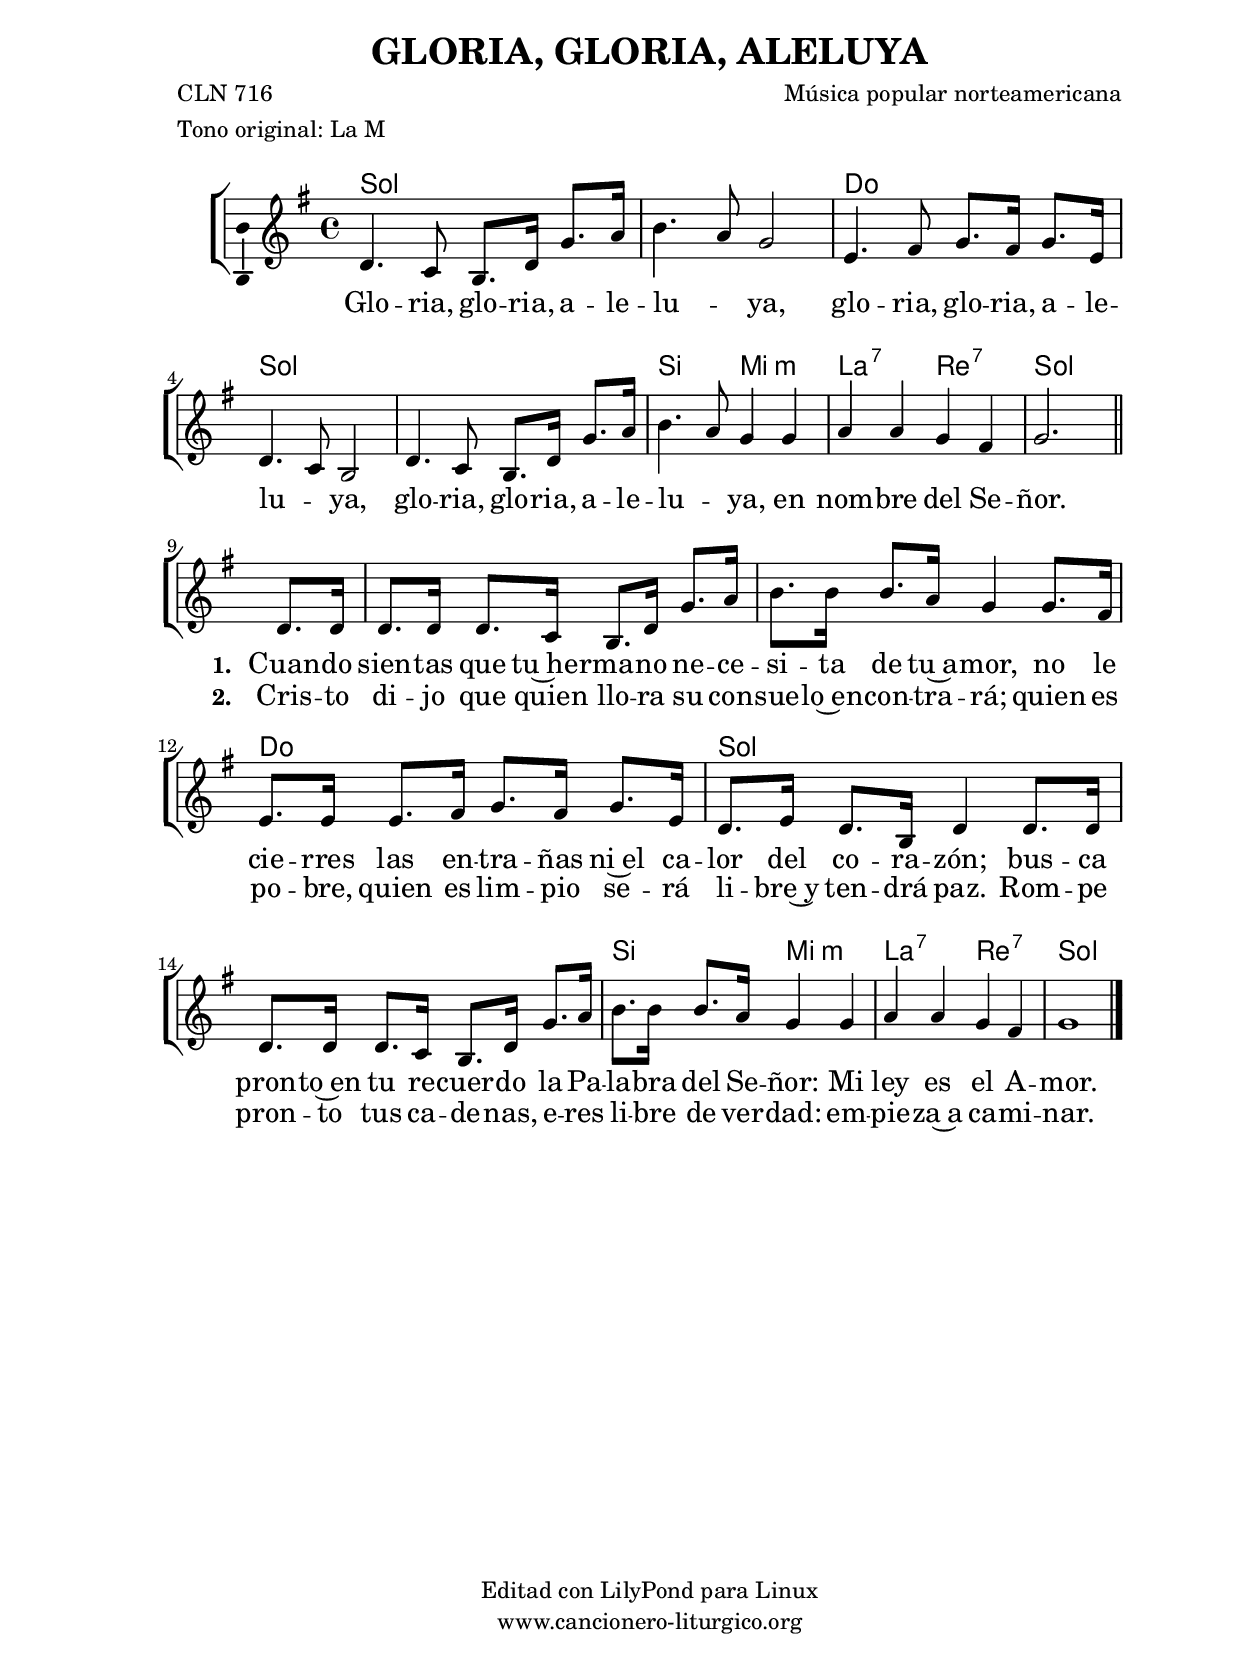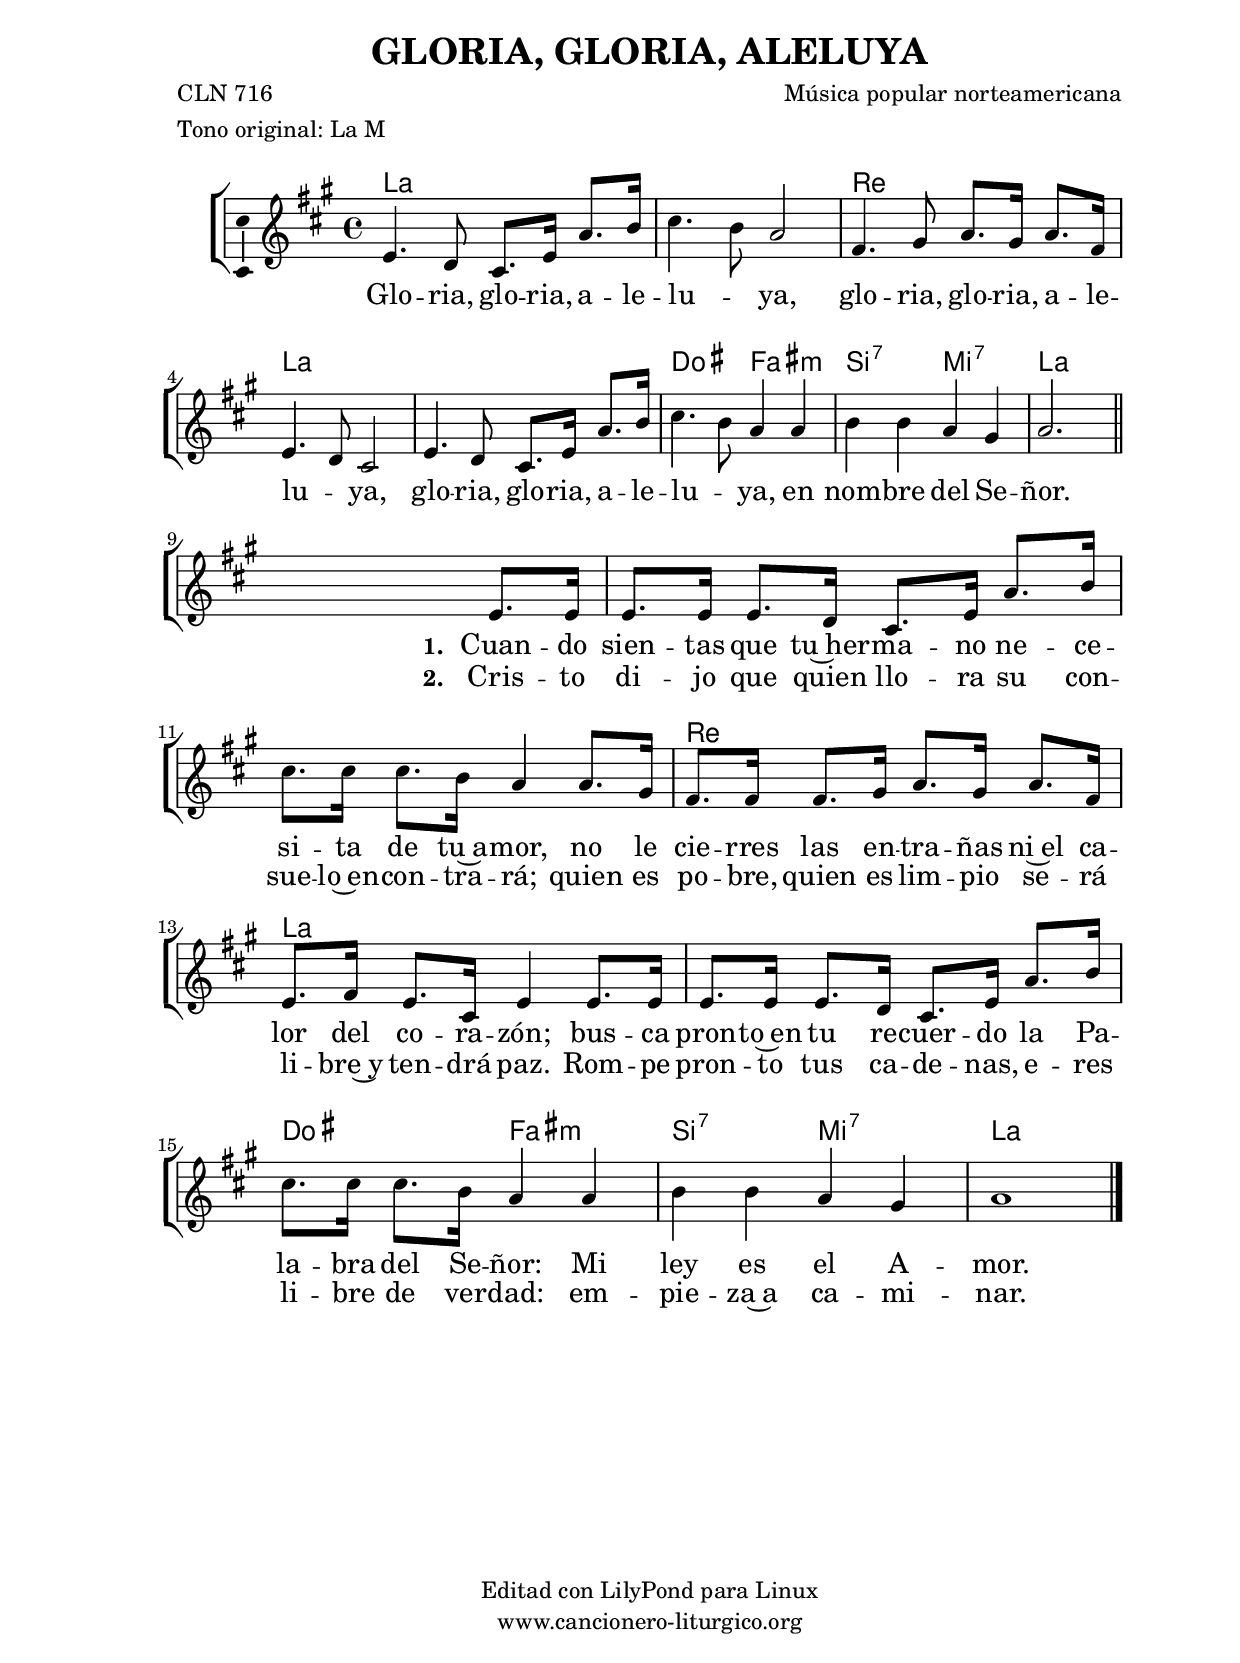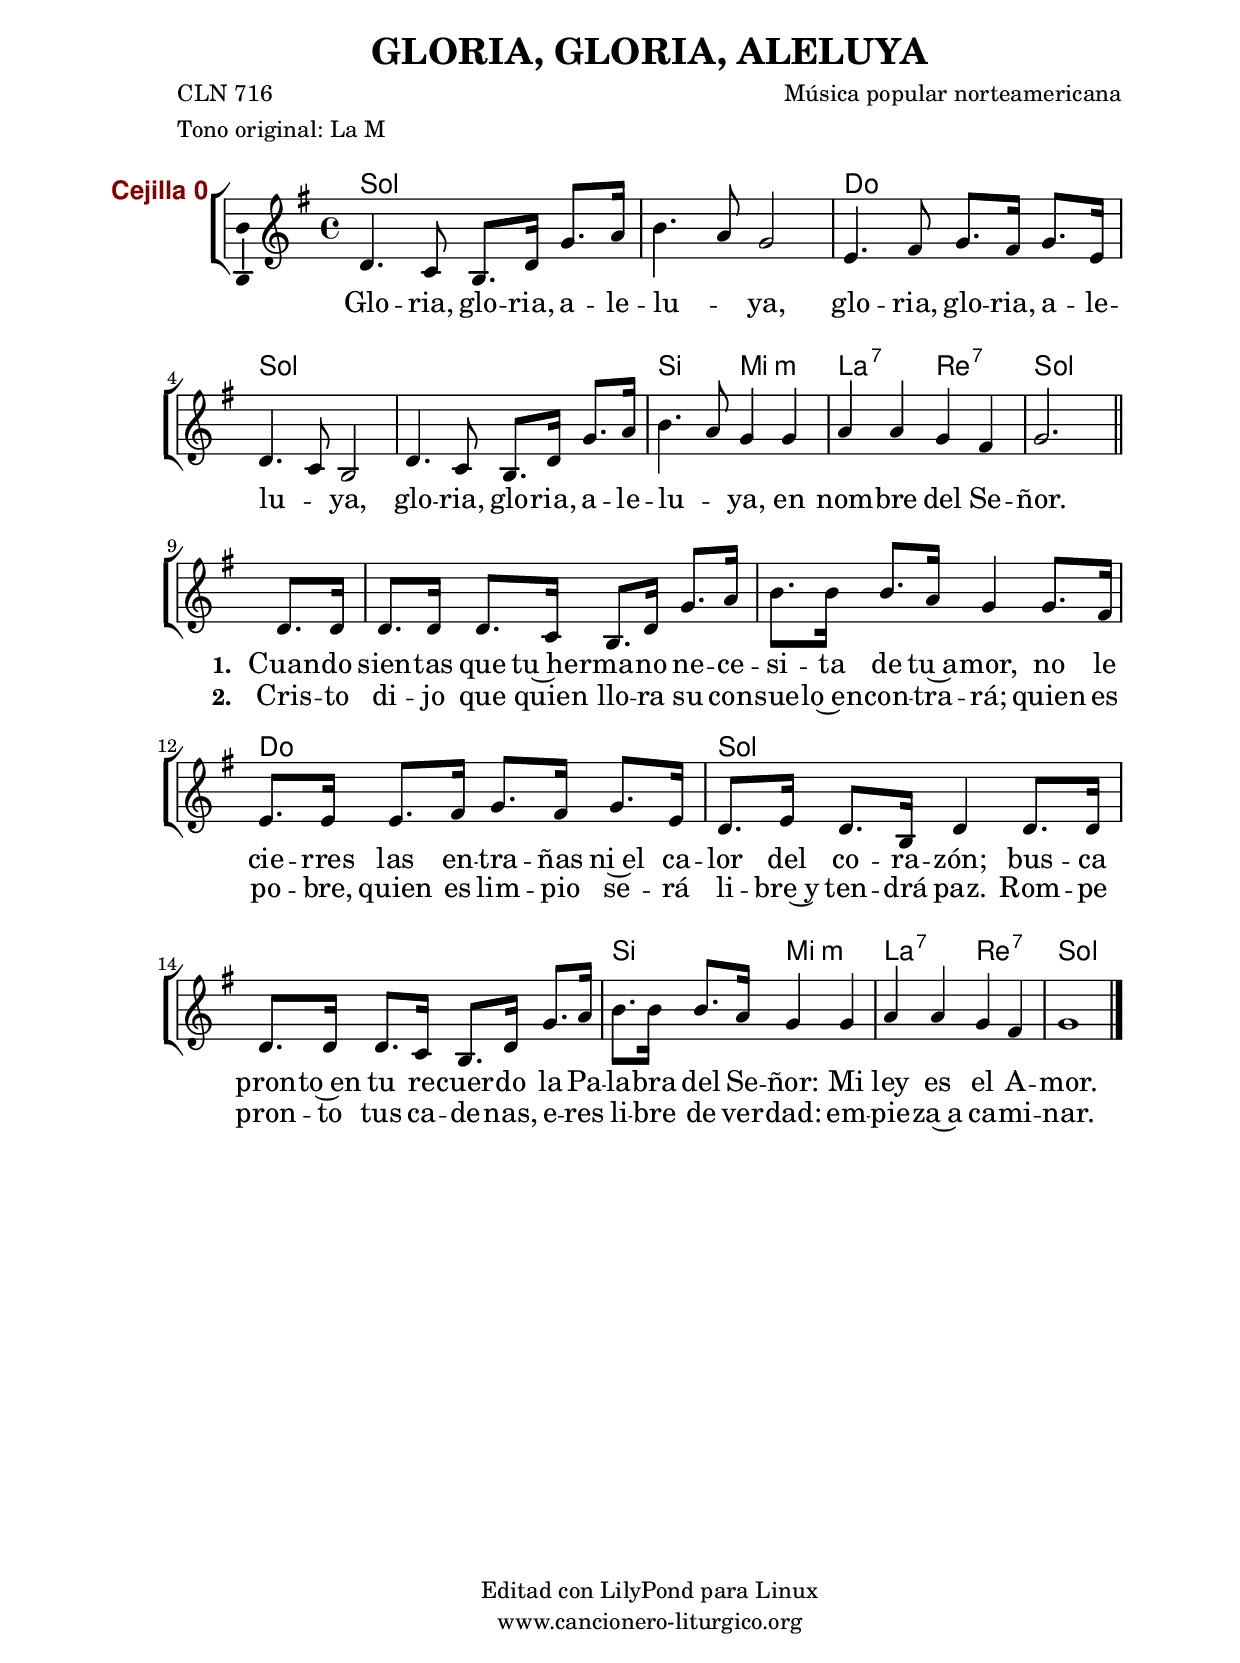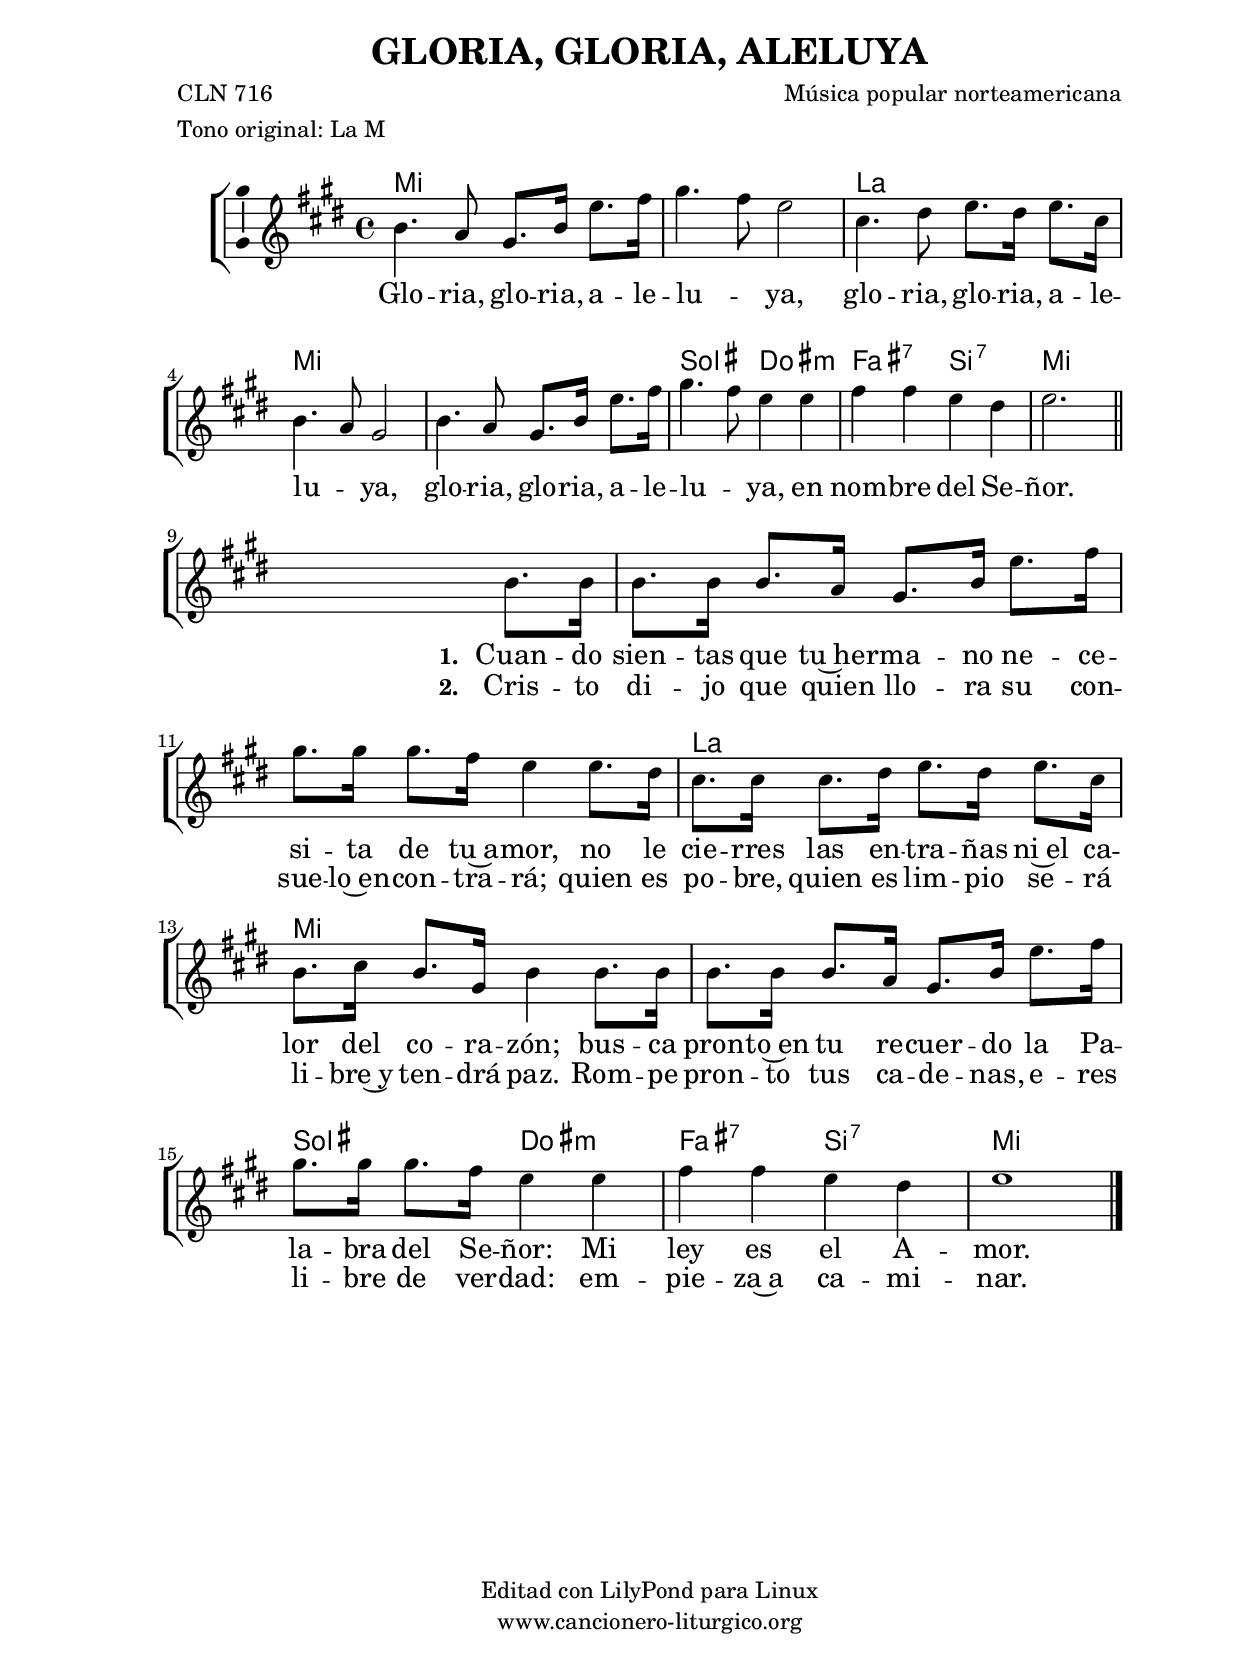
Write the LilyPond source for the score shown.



%versión de lilypond para la que se ha escrito esta partitura:
\version "2.16.0"

	%Tamaño papel
	#(set-default-paper-size "a4")
	%Tamaño partitura
	#(set-global-staff-size 20)
	%No responde al pulsar sobre una nota
	#(ly:set-option 'point-and-click #f)

%parámetros del encabezamiento:
\header {
	title = "GLORIA, GLORIA, ALELUYA"
	subtitle = ""
	composer = "Música popular norteamericana"
	poet = "CLN 716"
	meter = "Tono original: La M"
	arranger = ""
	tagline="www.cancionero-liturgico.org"
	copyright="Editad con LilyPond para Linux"
	tiempo = "Pascua"
	usos = "Gloria"
	letra = ""
	}

%parámetros asociados al papel:
\paper  {
	oddHeaderMarkup = \markup {\fill-line { \on-the-fly #not-first-page \fromproperty #'header:title \on-the-fly #not-first-page \fromproperty #'header:composer }}
	evenHeaderMarkup = \markup {\fill-line { \fromproperty #'header:composer \fromproperty #'header:title }}
	#(set-paper-size "a4")
	print-page-number = ##f
	first-page-number = 1
	print-first-page-number = ##f
%	head-separation = 3.0 \cm
	top-margin = 2.0 \cm
	bottom-margin = 0.5\cm
%%%	bottom-margin = -0.5\cm
	left-margin = 3.0 \cm
	line-width = 16.0 \cm 
	indent = 8\mm
	interscoreline = 2.\mm
	between-system-space = 15\mm
%	para que las partituras no llenen la hoja:
	ragged-bottom = ##t
%	idem para la última hoja:
	ragged-last-bottom = ##f
%	para que las partituras llenen el ancho del papel:
	ragged-last = ##f
	after-title-space = 2.5 \cm
%page-count=1
%system-count=6

	%Flexible Vertical Spacing
%	markup-markup-spacing =
%	#'((basic-distance . 15) (minimum-distance . 15) (padding . 3))
	markup-system-spacing =
	#'((basic-distance . 15) (minimum-distance . 15) (padding . 3))
	system-system-spacing =
	#'((basic-distance . 15) (minimum-distance . 15) (padding . 3))
	score-system-spacing =
	#'((basic-distance . 15) (minimum-distance . 15) (padding . 5))
%	top-system-spacing = % header
%	#'((basic-distance . 8) (minimum-distance . 0) (padding . 0))
%	top-markup-spacing =
%	#'((basic-distance . 20) (minimum-distance . 20) (padding . 0))
	last-bottom-spacing = % footer
	#'((basic-distance . 5) (minimum-distance . 5) (padding . 0))
%	score-markup-spacing =
%	#'((basic-distance . 16) (minimum-distance . 13) (padding . 0))

	}


%parámetros que afectan a toda la partitura:
global =  {
	%clave de sol (G):
	\clef G
	%armadura:
	\transpose a g
	\key a \major
	\tempo 4=100
	\set Score.tempoHideNote = ##t
	}


acordes = {
	\italianChords
	\chordmode {
	\transpose a g
{

a1 s d a s cis2 fis:m b:7 e:7 a1
s1
a1 s d a s cis2 fis:m b:7 e:7 a1

}
	}
}

melodia =
	\transpose a g
{
\relative c'{
\time 4/4

e4. d8 cis8. e16 a8. b16
cis4. b8 a2
fis4. gis8 a8. gis16 a8. fis16
e4. d8 cis2
e4. d8 cis8. e16 a8. b16
cis4. b8 a4 a
b4 b a gis
a2. s4

\bar "||"
\break

s2. e8. e16
e8. e16 e8. d16 cis8. e16 a8. b16
cis8. cis16 cis8. b16 a4 a8. gis16
fis8. fis16 fis8. gis16 a8. gis16 a8. fis16
e8. fis16 e8. cis16 e4 e8. e16
e8. e16 e8. d16 cis8. e16 a8. b16
cis8. cis16 cis8. b16 a4 a
b4 b a gis
a1

\bar "|."
}
}

texto = \lyricmode {
Glo -- ria, glo -- ria, a -- le -- lu -- _ ya,
glo -- ria, glo -- ria, a -- le -- lu -- _ ya,
glo -- ria, glo -- ria, a -- le -- lu -- _ ya,
en nom -- bre del Se -- ñor.

\set stanza =#"1. " Cuan -- do sien -- tas que tu~her -- ma -- no
ne -- ce -- si -- ta de tu~a -- mor,
no le cie -- rres las en -- tra -- ñas
ni~el ca -- lor del co -- ra -- zón;
bus -- ca pron -- to~en tu re -- cuer -- do
la Pa -- la -- bra del Se -- ñor:
Mi ley es el A -- mor.

}

textodos = \lyricmode {
\skip1 \skip1 \skip1 \skip1 \skip1 \skip1
\skip1 \skip1 \skip1 \skip1 \skip1 \skip1
\skip1 \skip1 \skip1 \skip1 \skip1 \skip1
\skip1 \skip1 \skip1 \skip1 \skip1 \skip1
\skip1 \skip1 \skip1 \skip1 \skip1 \skip1
\skip1 \skip1 \skip1

\set stanza =#"2. " Cris -- to di -- jo que quien llo -- ra
su con -- sue -- lo~en -- con -- tra -- rá;
quien es po -- bre, quien es lim -- pio
se -- rá li -- bre~y ten -- drá paz.
Rom -- pe pron -- to tus ca -- de -- nas,
e -- res li -- bre de ver -- dad:
em -- pie -- za~a ca -- mi -- nar.

}


acordesStaff = \context ChordNames = acordesStaff <<
	\set chordChanges = ##t
	\acordes
	>>


%%%%%%%%%%%%%%%%%%%%%%%%%%%%%%%%%%% CEJILLA %%%%%%%%%%%%%%%%%%%%%%%%%%%%%%%%%%%
acordescejilla = {
%%%	\override ChordNames.ChordName #'font-size = #-1
%%%	\override ChordNames.ChordName #'font-series = #'bold
	\transpose c c {
		\acordes
		}
	}

acordescejillaStaff = \context ChordNames = acordescejillaStaff <<
	\set Staff.instrumentName = \markup \with-color #darkred \larger \bold \sans "Cejilla 0"
	\set chordChanges = ##t
	\acordescejilla
	>>
%%%%%%%%%%%%%%%%%%%%%%%%%%%%%%%%%%% CEJILLA %%%%%%%%%%%%%%%%%%%%%%%%%%%%%%%%%%%


vozStaff = \context Voice = vozStaff
\with {\consists "Ambitus_engraver"}
<<
%	\set Staff.instrumentName = ""
%	\set Staff.shortInstrumentName = ""
%	\set Staff.midiInstrument = #"cbrinet"
%	\set Staff.midiInstrument = #"cello"
%	\set Staff.midiInstrument = #"flute"
	\set Staff.midiInstrument = #"electric guitar (jazz)"
%	\set Staff.midiInstrument = #"english horn"
%	\set Staff.midiInstrument = #"violin"
%	\set Staff.midiInstrument = #"glockenspiel"
	\set Staff.midiMinimumVolume = #0.7
	\set Staff.midiMaximumVolume = #0.9
	\global
	\melodia
	>>

textoStaff = \context Lyrics = textoStaff <<
	\lyricsto vozStaff \texto
	>>

textodosStaff = \context Lyrics = textodosStaff <<
	\lyricsto vozStaff \textodos
	>>


\book {
	\score {
		\context ChoirStaff {
			\override StaffGroup.SystemStartBracket #'collapse-height = #1
			\override Score.SystemStartBar #'collapse-height = #1
			<<
			\acordesStaff
			\vozStaff
			\textoStaff
			\textodosStaff
			>>
			}
		\layout {
	    		\context {
				\Lyrics
				\override LyricText #'font-size = #2
				}
	   		 \context {
				\Score
				\override StaffSymbol #'staff-space = #(magstep +3)
				}
			}
		}
	\score {
		\unfoldRepeats
		\context ChoirStaff {
			<<
			\acordesStaff
			\vozStaff
			>>
			}
		\midi {
	  		\context {
	  			\Score
				tempoWholesPerMinute = #(ly:make-moment 70 4)
				}
			}
		}
	}


%Partitura para guitarra
#(define output-suffix "G")
\book {
	\score {
		\context ChoirStaff {
			\override StaffGroup.SystemStartBracket #'collapse-height = #1
			\override Score.SystemStartBar #'collapse-height = #1
			<<
			\acordescejillaStaff
			\vozStaff
			\textoStaff
			\textodosStaff
			>>
			}
		\layout {
%%%%%%%%%%%%%%%%%%%%%%%%%%%%%%%%%%% CEJILLA %%%%%%%%%%%%%%%%%%%%%%%%%%%%%%%%%%%
			\context {
				\ChordNames \consists Instrument_name_engraver
				}
%%%%%%%%%%%%%%%%%%%%%%%%%%%%%%%%%%% CEJILLA %%%%%%%%%%%%%%%%%%%%%%%%%%%%%%%%%%%
	    		\context {
				\Lyrics
				\override LyricText #'font-size = #2
				}
	   		 \context {
				\Score
				\override StaffSymbol #'staff-space = #(magstep +3)
				}
			}
		}
	}


#(define output-suffix "C")
\book {
	\score {
		\context ChoirStaff {
			\override StaffGroup.SystemStartBracket #'collapse-height = #1
			\override Score.SystemStartBar #'collapse-height = #1
\transpose c d
			<<
			\acordesStaff
			\vozStaff
			\textoStaff
			\textodosStaff
			>>
			}
		\layout {
	    		\context {
				\Lyrics
				\override LyricText #'font-size = #2
				}
	   		 \context {
				\Score
				\override StaffSymbol #'staff-space = #(magstep +3)
				}
			}
		}
	}


#(define output-suffix "S")
\book {
	\score {
		\context ChoirStaff {
			\override StaffGroup.SystemStartBracket #'collapse-height = #1
			\override Score.SystemStartBar #'collapse-height = #1
\transpose c a
			<<
			\acordesStaff
			\vozStaff
			\textoStaff
			\textodosStaff
			>>
			}
		\layout {
	    		\context {
				\Lyrics
				\override LyricText #'font-size = #2
				}
	   		 \context {
				\Score
				\override StaffSymbol #'staff-space = #(magstep +3)
				}
			}
		}
	}


